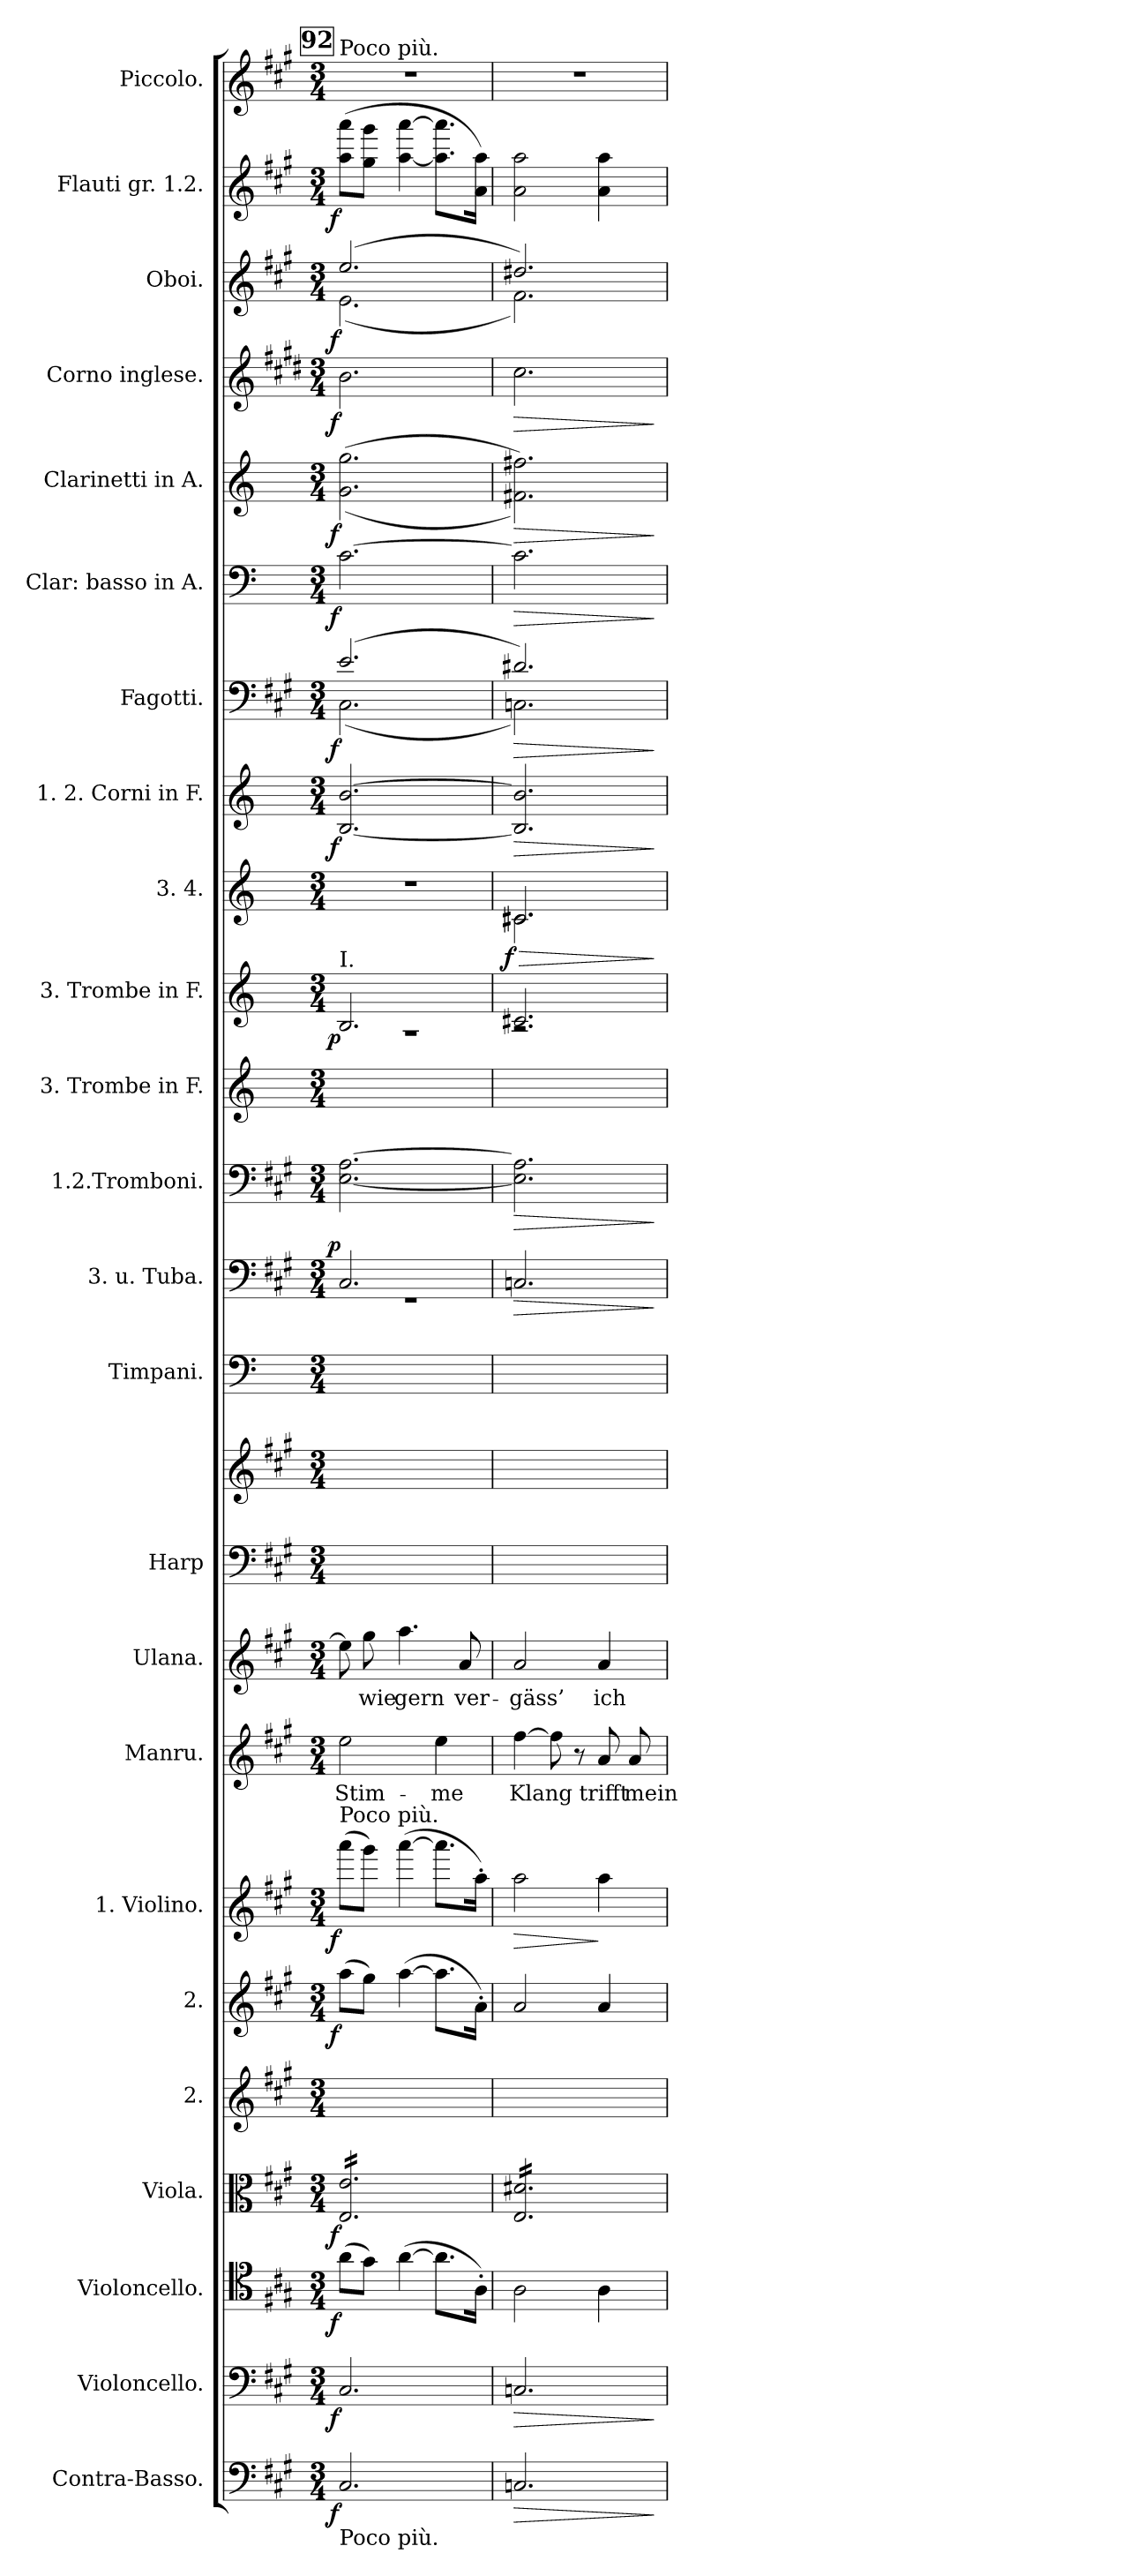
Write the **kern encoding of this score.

**kern	**dynam	**kern	**dynam	**kern	**dynam	**kern	**dynam	**kern	**kern	**dynam	**kern	**dynam	**kern	**text	**kern	**text	**kern	**kern	**kern	**kern	**dynam	**kern	**dynam	**kern	**kern	**dynam	**kern	**dynam	**kern	**dynam	**kern	**dynam	**kern	**dynam	**kern	**dynam	**kern	**dynam	**kern	**dynam	**kern	**dynam	**kern
*part24	*part24	*part23	*part23	*part22	*part22	*part21	*part21	*part20	*part19	*part19	*part18	*part18	*part17	*part17	*part16	*part16	*part15	*part15	*part14	*part13	*part13	*part12	*part12	*part11	*part10	*part10	*part9	*part9	*part8	*part8	*part7	*part7	*part6	*part6	*part5	*part5	*part4	*part4	*part3	*part3	*part2	*part2	*part1
*staff25	*staff25	*staff24	*staff24	*staff23	*staff23	*staff22	*staff22	*staff21	*staff20	*staff20	*staff19	*staff19	*staff18	*staff18	*staff17	*staff17	*staff16	*staff15	*staff14	*staff13	*staff13	*staff12	*staff12	*staff11	*staff10	*staff10	*staff9	*staff9	*staff8	*staff8	*staff7	*staff7	*staff6	*staff6	*staff5	*staff5	*staff4	*staff4	*staff3	*staff3	*staff2	*staff2	*staff1
*I"Contra-Basso.	*	*I"Violoncello.	*	*I"Violoncello.	*	*I"Viola.	*	*I"2.	*I"2.	*	*I"1. Violino.	*	*I"Manru.	*	*I"Ulana.	*	*I"Harp	*	*I"Timpani.	*I"3. u. Tuba.	*	*I"1.2.Tromboni.	*	*I"3. Trombe in F.	*I"3. Trombe in F.	*	*I"3. 4.	*	*I"1. 2. Corni in F.	*	*I"Fagotti.	*	*I"Clar: basso in A.	*	*I"Clarinetti in A.	*	*I"Corno inglese.	*	*I"Oboi.	*	*I"Flauti gr. 1.2.	*	*I"Piccolo.
*I'C.-B.	*	*	*	*	*	*I'Vl.	*	*	*	*	*I'1. Viol.	*	*	*	*	*	*	*	*I'Timp.	*I'3. u. Tub.	*	*I'1.2. Tromb.	*	*	*I'Trombe.	*	*	*	*I'1. 2. Corni.	*	*I'Fag.	*	*I'basso.	*	*I'1.2. Clar. A.	*	*I'Cor.ingl.	*	*I'Ob.	*	*I'Fl.	*	*
*clefF4	*	*clefF4	*	*clefC4	*	*clefC3	*	*clefG2	*clefG2	*	*clefG2	*	*clefG2	*	*clefG2	*	*clefF4	*clefG2	*clefF4	*clefF4	*	*clefF4	*	*clefG2	*clefG2	*	*clefG2	*	*clefG2	*	*clefF4	*	*clefF4	*	*clefG2	*	*clefG2	*	*clefG2	*	*clefG2	*	*clefG2
*	*	*	*	*	*	*	*	*	*	*	*	*	*ITrd8c12	*	*	*	*	*	*	*	*	*	*	*ITrd-3c-5	*ITrd-3c-5	*	*ITrd4c7	*	*ITrd4c7	*	*	*	*ITrd2c3	*	*ITrd2c3	*	*ITrd4c7	*	*	*	*	*	*
*k[f#c#g#]	*	*k[f#c#g#]	*	*k[f#c#g#]	*	*k[f#c#g#]	*	*k[f#c#g#]	*k[f#c#g#]	*	*k[f#c#g#]	*	*k[f#c#g#]	*	*k[f#c#g#]	*	*k[f#c#g#]	*k[f#c#g#]	*k[]	*k[f#c#g#]	*	*k[f#c#g#]	*	*k[b-]	*k[b-]	*	*k[b-]	*	*k[b-]	*	*k[f#c#g#]	*	*k[f#c#g#]	*	*k[f#c#g#]	*	*k[f#c#g#]	*	*k[f#c#g#]	*	*k[f#c#g#]	*	*k[f#c#g#]
*M3/4	*	*M3/4	*	*M3/4	*	*M3/4	*	*M3/4	*M3/4	*	*M3/4	*	*M3/4	*	*M3/4	*	*M3/4	*M3/4	*M3/4	*M3/4	*	*M3/4	*	*M3/4	*M3/4	*	*M3/4	*	*M3/4	*	*M3/4	*	*M3/4	*	*M3/4	*	*M3/4	*	*M3/4	*	*M3/4	*	*M3/4
!!LO:REH:place=s1:t=92
=71	=71	=71	=71	=71	=71	=71	=71	=71	=71	=71	=71	=71	=71	=71	=71	=71	=71	=71	=71	=71	=71	=71	=71	=71	=71	=71	=71	=71	=71	=71	=71	=71	=71	=71	=71	=71	=71	=71	=71	=71	=71	=71	=71
*	*	*	*	*	*	*	*	*	*	*	*	*	*	*	*	*	*	*	*	*^	*	*	*	*	*^	*	*	*	*	*	*^	*	*	*	*	*	*	*	*^	*	*	*	*
!	!	!	!	!	!	!	!	!	!	!	!	!	!	!	!	!	!	!	!	!	!	!	!	!	!	!	!	!	!	!	!	!	!	!	!	!	!	!	!	!	!	!	!	!	!	!	!LO:TX:a:t=Poco più.
!	!	!	!	!	!	!	!	!	!	!	!	!	!	!	!	!	!	!	!	!	!	!	!	!	!	!LO:TX:a:t=I.	!	!	!	!	!	!	!	!	!	!	!	!	!	!	!	!	!	!	!	!	!
!	!	!	!	!	!	!	!	!	!	!	!LO:TX:a:t=Poco più.	!	!	!	!	!	!	!	!	!	!	!	!	!	!	!	!	!	!	!	!	!	!	!	!	!	!	!	!	!	!	!	!	!	!	!	!
!LO:TX:b:t=Poco più.	!	!	!	!	!	!	!	!	!	!	!	!	!	!	!	!	!	!	!	!	!	!	!	!	!	!	!	!	!	!	!	!	!	!	!	!	!	!	!	!	!	!	!	!	!	!	!
!	!LO:DY:b:rj	!	!LO:DY:b:rj	!	!LO:DY:b:rj	!	!LO:DY:b:rj	!	!	!LO:DY:b:rj	!	!LO:DY:b:rj	!	!	!	!	!	!	!	!	!	!LO:DY:a:rj	!	!	!	!	!	!LO:DY:b:rj	!	!	!	!LO:DY:b:rj	!	!	!LO:DY:b:rj	!	!LO:DY:b:rj	!	!LO:DY:b:rj	!	!LO:DY:b:rj	!	!	!LO:DY:b:rj	!	!LO:DY:b:rj	!
*	*	*	*	*	*	*tremolo	*	*	*	*	*	*	*	*	*	*	*	*	*	*	*	*	*	*	*	*	*	*	*	*	*	*	*	*	*	*	*	*	*	*	*	*	*	*	*	*	*
2.C#/	f	2.C#/	f	(8a\L	f	16E/ 16e/LL	f	(8aa\Lyy	(8aa\L	f	(8aaa\L	f	2e\	Stim-	8ee\]	.	2.ryy	2.ryy	2.ryy	2.C#/	2.rGG	p	[2.E\ [2.A\	.	2.ryy	2.e/	2.rA	p	2.r	.	[2.E/ [2.e/	f	(2.e/	(2.C#\	f	[2.A\	f	(<(>2.e\ 2.ee\	f	2.e\	f	(2.ee/	(2.e\	f	(8aa\ 8aaa\L	f	2.r
.	.	.	.	.	.	16E/ 16e/	.	.	.	.	.	.	.	.	.	.	.	.	.	.	.	.	.	.	.	.	.	.	.	.	.	.	.	.	.	.	.	.	.	.	.	.	.	.	.	.	.
.	.	.	.	8g#\J)	.	16E/ 16e/	.	8gg#\Jyy)	8gg#\J)	.	8ggg#\J)	.	.	.	8gg#\	wie	.	.	.	.	.	.	.	.	.	.	.	.	.	.	.	.	.	.	.	.	.	.	.	.	.	.	.	.	8gg#\ 8ggg#\J	.	.
.	.	.	.	.	.	16E/ 16e/	.	.	.	.	.	.	.	.	.	.	.	.	.	.	.	.	.	.	.	.	.	.	.	.	.	.	.	.	.	.	.	.	.	.	.	.	.	.	.	.	.
.	.	.	.	([4a\	.	16E/ 16e/	.	([4aa\yy	([4aa\	.	([4aaa\	.	.	.	4.aa\	gern	.	.	.	.	.	.	.	.	.	.	.	.	.	.	.	.	.	.	.	.	.	.	.	.	.	.	.	.	[4aa\ [4aaa\	.	.
.	.	.	.	.	.	16E/ 16e/	.	.	.	.	.	.	.	.	.	.	.	.	.	.	.	.	.	.	.	.	.	.	.	.	.	.	.	.	.	.	.	.	.	.	.	.	.	.	.	.	.
.	.	.	.	.	.	16E/ 16e/	.	.	.	.	.	.	.	.	.	.	.	.	.	.	.	.	.	.	.	.	.	.	.	.	.	.	.	.	.	.	.	.	.	.	.	.	.	.	.	.	.
.	.	.	.	.	.	16E/ 16e/	.	.	.	.	.	.	.	.	.	.	.	.	.	.	.	.	.	.	.	.	.	.	.	.	.	.	.	.	.	.	.	.	.	.	.	.	.	.	.	.	.
.	.	.	.	8.a\L]	.	16E/ 16e/	.	8.aa\Lyy]	8.aa\L]	.	8.aaa\L]	.	4e\	-me	.	.	.	.	.	.	.	.	.	.	.	.	.	.	.	.	.	.	.	.	.	.	.	.	.	.	.	.	.	.	8.aa]\ 8.aaa]\L	.	.
.	.	.	.	.	.	16E/ 16e/	.	.	.	.	.	.	.	.	.	.	.	.	.	.	.	.	.	.	.	.	.	.	.	.	.	.	.	.	.	.	.	.	.	.	.	.	.	.	.	.	.
.	.	.	.	.	.	16E/ 16e/	.	.	.	.	.	.	.	.	8a/	ver-	.	.	.	.	.	.	.	.	.	.	.	.	.	.	.	.	.	.	.	.	.	.	.	.	.	.	.	.	.	.	.
.	.	.	.	16A'\Jk)	.	16E/ 16e/JJ	.	16a'\Jkyy)	16a'\Jk)	.	16aa'\Jk)	.	.	.	.	.	.	.	.	.	.	.	.	.	.	.	.	.	.	.	.	.	.	.	.	.	.	.	.	.	.	.	.	.	16a\ 16aa\Jk)	.	.
*	*	*	*	*	*	*	*	*	*	*	*	*	*	*	*	*	*	*	*	*v	*v	*	*	*	*	*	*	*	*	*	*	*	*	*	*	*	*	*	*	*	*	*	*	*	*	*	*
=72	=72	=72	=72	=72	=72	=72	=72	=72	=72	=72	=72	=72	=72	=72	=72	=72	=72	=72	=72	=72	=72	=72	=72	=72	=72	=72	=72	=72	=72	=72	=72	=72	=72	=72	=72	=72	=72	=72	=72	=72	=72	=72	=72	=72	=72	=72
!	!LO:HP:b	!	!LO:HP:b	!	!	!	!	!	!	!	!	!LO:HP:b	!	!	!	!	!	!	!	!	!LO:HP:b	!	!LO:HP:b	!	!	!	!LO:HP:b	!	!LO:HP:b	!	!LO:HP:b	!	!	!LO:HP:b	!	!LO:HP:b	!	!LO:HP:b	!	!LO:HP:b	!	!	!	!	!	!
*	*	*	*	*	*	*	*	*	*	*	*	*	*	*	*	*	*	*	*	*	*	*	*	*	*	*	*	*^	*	*	*	*	*	*	*	*	*	*	*	*	*	*	*	*	*	*
!	!	!	!	!	!	!	!	!	!	!	!	!	!	!	!	!	!	!	!	!	!	!	!	!	!	!	!	!	!	!LO:DY:n=1:b:rj	!	!	!	!	!	!	!	!	!	!	!	!	!	!	!	!	!
2.Cn/	>	2.Cn/	>	2A\	.	16E/ 16d#X/LL	.	2a/yy	2a/	.	2aa\	>	[4f#\	Klang	2a/	-gäss’	2.ryy	2.ryy	2.ryy	2.Cn/	>	2.E]\ 2.A]\	>	2.ryy	2.f#X/	2.rA	>	2.F#X/	2.F#X\	> f	2.E]/ 2.e]/	>	2.d#X/)	2.Cn\)	>	2.A\]	>	2.d#X\ 2.dd#X\))	>	2.f#\	>	2.dd#X/)	2.f#\)	.	2a\ 2aa\	.	2.r
.	.	.	.	.	.	16E/ 16d#X/	.	.	.	.	.	.	.	.	.	.	.	.	.	.	.	.	.	.	.	.	.	.	.	.	.	.	.	.	.	.	.	.	.	.	.	.	.	.	.	.	.
.	.	.	.	.	.	16E/ 16d#X/	.	.	.	.	.	.	.	.	.	.	.	.	.	.	.	.	.	.	.	.	.	.	.	.	.	.	.	.	.	.	.	.	.	.	.	.	.	.	.	.	.
.	.	.	.	.	.	16E/ 16d#X/	.	.	.	.	.	.	.	.	.	.	.	.	.	.	.	.	.	.	.	.	.	.	.	.	.	.	.	.	.	.	.	.	.	.	.	.	.	.	.	.	.
.	.	.	.	.	.	16E/ 16d#X/	.	.	.	.	.	.	8f#\]	.	.	.	.	.	.	.	.	.	.	.	.	.	.	.	.	.	.	.	.	.	.	.	.	.	.	.	.	.	.	.	.	.	.
.	.	.	.	.	.	16E/ 16d#X/	.	.	.	.	.	.	.	.	.	.	.	.	.	.	.	.	.	.	.	.	.	.	.	.	.	.	.	.	.	.	.	.	.	.	.	.	.	.	.	.	.
.	.	.	.	.	.	16E/ 16d#X/	.	.	.	.	.	.	8r	.	.	.	.	.	.	.	.	.	.	.	.	.	.	.	.	.	.	.	.	.	.	.	.	.	.	.	.	.	.	.	.	.	.
.	.	.	.	.	.	16E/ 16d#X/	.	.	.	.	.	.	.	.	.	.	.	.	.	.	.	.	.	.	.	.	.	.	.	.	.	.	.	.	.	.	.	.	.	.	.	.	.	.	.	.	.
.	.	.	.	4A\	.	16E/ 16d#X/	.	4a/yy	4a/	.	4aa\	]	8A/	trifft	4a/	ich	.	.	.	.	.	.	.	.	.	.	.	.	.	.	.	.	.	.	.	.	.	.	.	.	.	.	.	.	4a\ 4aa\	.	.
.	.	.	.	.	.	16E/ 16d#X/	.	.	.	.	.	.	.	.	.	.	.	.	.	.	.	.	.	.	.	.	.	.	.	.	.	.	.	.	.	.	.	.	.	.	.	.	.	.	.	.	.
.	.	.	.	.	.	16E/ 16d#X/	.	.	.	.	.	.	8A/	mein	.	.	.	.	.	.	.	.	.	.	.	.	.	.	.	.	.	.	.	.	.	.	.	.	.	.	.	.	.	.	.	.	.
.	.	.	.	.	.	16E/ 16d#X/JJ	.	.	.	.	.	.	.	.	.	.	.	.	.	.	.	.	.	.	.	.	.	.	.	.	.	.	.	.	.	.	.	.	.	.	.	.	.	.	.	.	.
*	*	*	*	*	*	*Xtremolo	*	*	*	*	*	*	*	*	*	*	*	*	*	*	*	*	*	*	*	*	*	*	*	*	*	*	*	*	*	*	*	*	*	*	*	*	*	*	*	*	*
*	*	*	*	*	*	*	*	*	*	*	*	*	*	*	*	*	*	*	*	*	*	*	*	*	*v	*v	*	*	*	*	*	*	*v	*v	*	*	*	*	*	*	*	*v	*v	*	*	*	*
*	*	*	*	*	*	*	*	*	*	*	*	*	*	*	*	*	*	*	*	*	*	*	*	*	*	*	*v	*v	*	*	*	*	*	*	*	*	*	*	*	*	*	*	*	*
.	]	.	]	.	.	.	.	.	.	.	.	.	.	.	.	.	.	.	.	.	]	.	]	.	.	]	.	]	.	]	.	]	.	]	.	]	.	]	.	.	.	.	.
=	=	=	=	=	=	=	=	=	=	=	=	=	=	=	=	=	=	=	=	=	=	=	=	=	=	=	=	=	=	=	=	=	=	=	=	=	=	=	=	=	=	=	=
*-	*-	*-	*-	*-	*-	*-	*-	*-	*-	*-	*-	*-	*-	*-	*-	*-	*-	*-	*-	*-	*-	*-	*-	*-	*-	*-	*-	*-	*-	*-	*-	*-	*-	*-	*-	*-	*-	*-	*-	*-	*-	*-	*-
